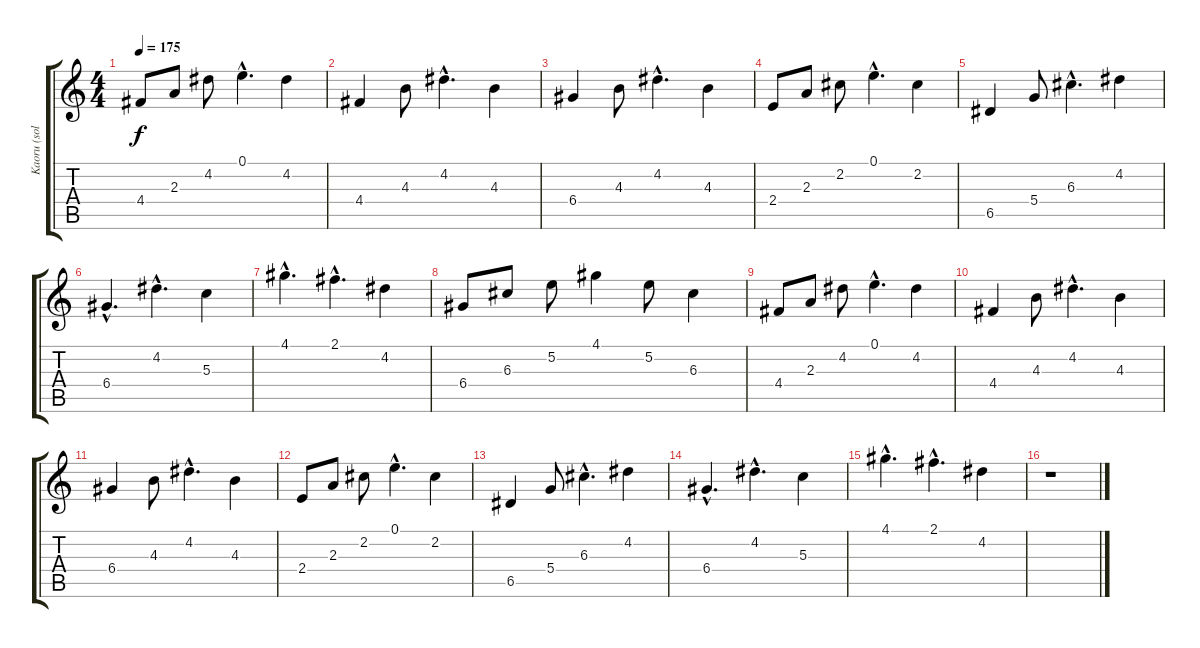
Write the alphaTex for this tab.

\track ("Kaoru (solo guitar)" "Kaoru (sol") {instrument electricguitarclean}
\staff {score tabs}
\tuning (E4 B3 G3 D3 A2 E2) {hide}
\ts (4 4)
\tempo 175
\clef g2
\ks c
4.4.8{dy f} 2.3.8 4.2.8 0.1{hac}.4{d} 4.2.4 |
4.4.4 4.3.8 4.2{hac}.4{d} 4.3.4 |
6.4.4 4.3.8 4.2{hac}.4{d} 4.3.4 |
2.4.8 2.3.8 2.2.8 0.1{hac}.4{d} 2.2.4 |
6.5.4 5.4.8 6.3{hac}.4{d} 4.2.4 |
6.4{hac}.4{d} 4.2{hac}.4{d} 5.3.4 |
4.1{hac}.4{d} 2.1{hac}.4{d} 4.2.4 |
6.4.8{volume 14 balance 12 instrument electricguitarclean} 6.3.8 5.2.8 4.1.4 5.2.8 6.3.4 |
4.4.8 2.3.8 4.2.8 0.1{hac}.4{d} 4.2.4 |
4.4.4 4.3.8 4.2{hac}.4{d} 4.3.4 |
6.4.4 4.3.8 4.2{hac}.4{d} 4.3.4 |
2.4.8 2.3.8 2.2.8 0.1{hac}.4{d} 2.2.4 |
6.5.4 5.4.8 6.3{hac}.4{d} 4.2.4 |
6.4{hac}.4{d} 4.2{hac}.4{d} 5.3.4 |
4.1{hac}.4{d} 2.1{hac}.4{d} 4.2.4 |
r.1
